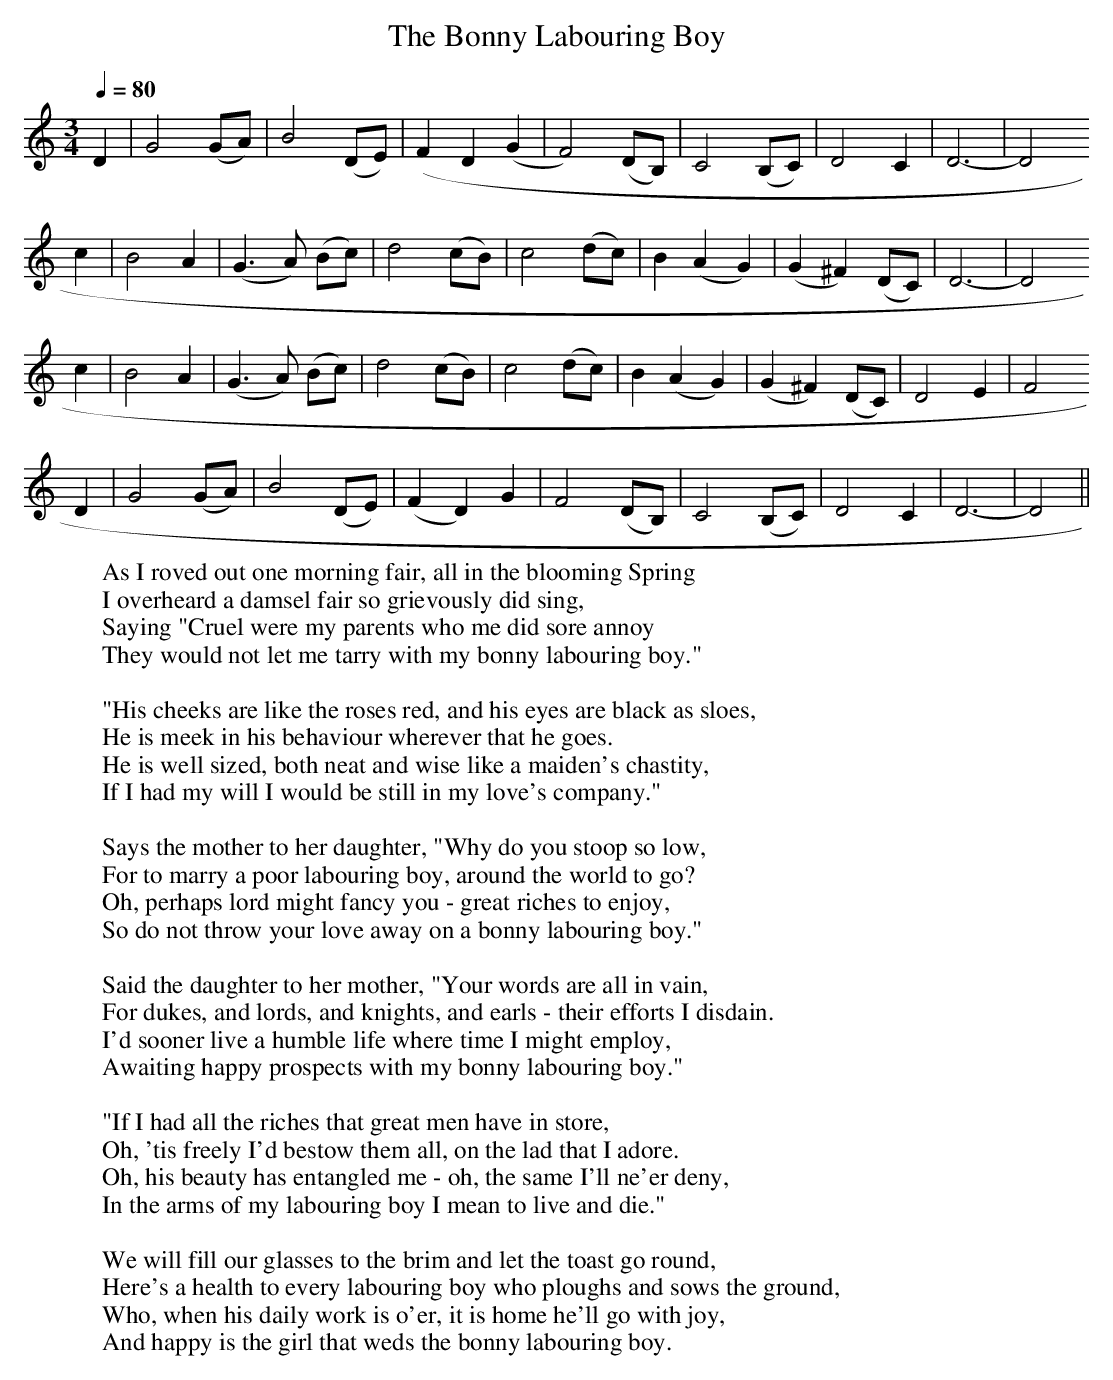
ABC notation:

X:1
T:Bonny Labouring Boy, The
M:3/4
L:1/8
Q:1/4=80
K:Gmix
D2 | G4 (GA) | B4 (DE) | (F2 D2 (G2 | F4) (DB,) | C4 (B,C) | D4 C2 | D6- | D4
c2 | B4 A2 | (G3 A) (Bc) | d4 (cB) | c4 (dc) | B2 (A2 G2) | (G2 ^F2) (DC) | D6- | D4
c2 | B4 A2 | (G3 A) (Bc) | d4 (cB) | c4 (dc) | B2 (A2 G2) | (G2 ^F2) (DC) | D4 E2 | F4
D2 | G4 (GA) | B4 (DE) | (F2 D2) G2 | F4 (DB,) | C4 (B,C) | D4 C2 | D6- | D4 ||
W:As I roved out one morning fair, all in the blooming Spring
W:I overheard a damsel fair so grievously did sing,
W:Saying "Cruel were my parents who me did sore annoy
W:They would not let me tarry with my bonny labouring boy."
W:
W:"His cheeks are like the roses red, and his eyes are black as sloes,
W:He is meek in his behaviour wherever that he goes.
W:He is well sized, both neat and wise like a maiden's chastity,
W:If I had my will I would be still in my love's company."
W:
W:Says the mother to her daughter, "Why do you stoop so low,
W:For to marry a poor labouring boy, around the world to go?
W:Oh, perhaps lord might fancy you - great riches to enjoy,
W:So do not throw your love away on a bonny labouring boy."
W:
W:Said the daughter to her mother, "Your words are all in vain,
W:For dukes, and lords, and knights, and earls - their efforts I disdain.
W:I'd sooner live a humble life where time I might employ,
W:Awaiting happy prospects with my bonny labouring boy."
W:
W:"If I had all the riches that great men have in store,
W:Oh, 'tis freely I'd bestow them all, on the lad that I adore.
W:Oh, his beauty has entangled me - oh, the same I'll ne'er deny,
W:In the arms of my labouring boy I mean to live and die."
W:
W:We will fill our glasses to the brim and let the toast go round,
W:Here's a health to every labouring boy who ploughs and sows the ground,
W:Who, when his daily work is o'er, it is home he'll go with joy,
W:And happy is the girl that weds the bonny labouring boy.
